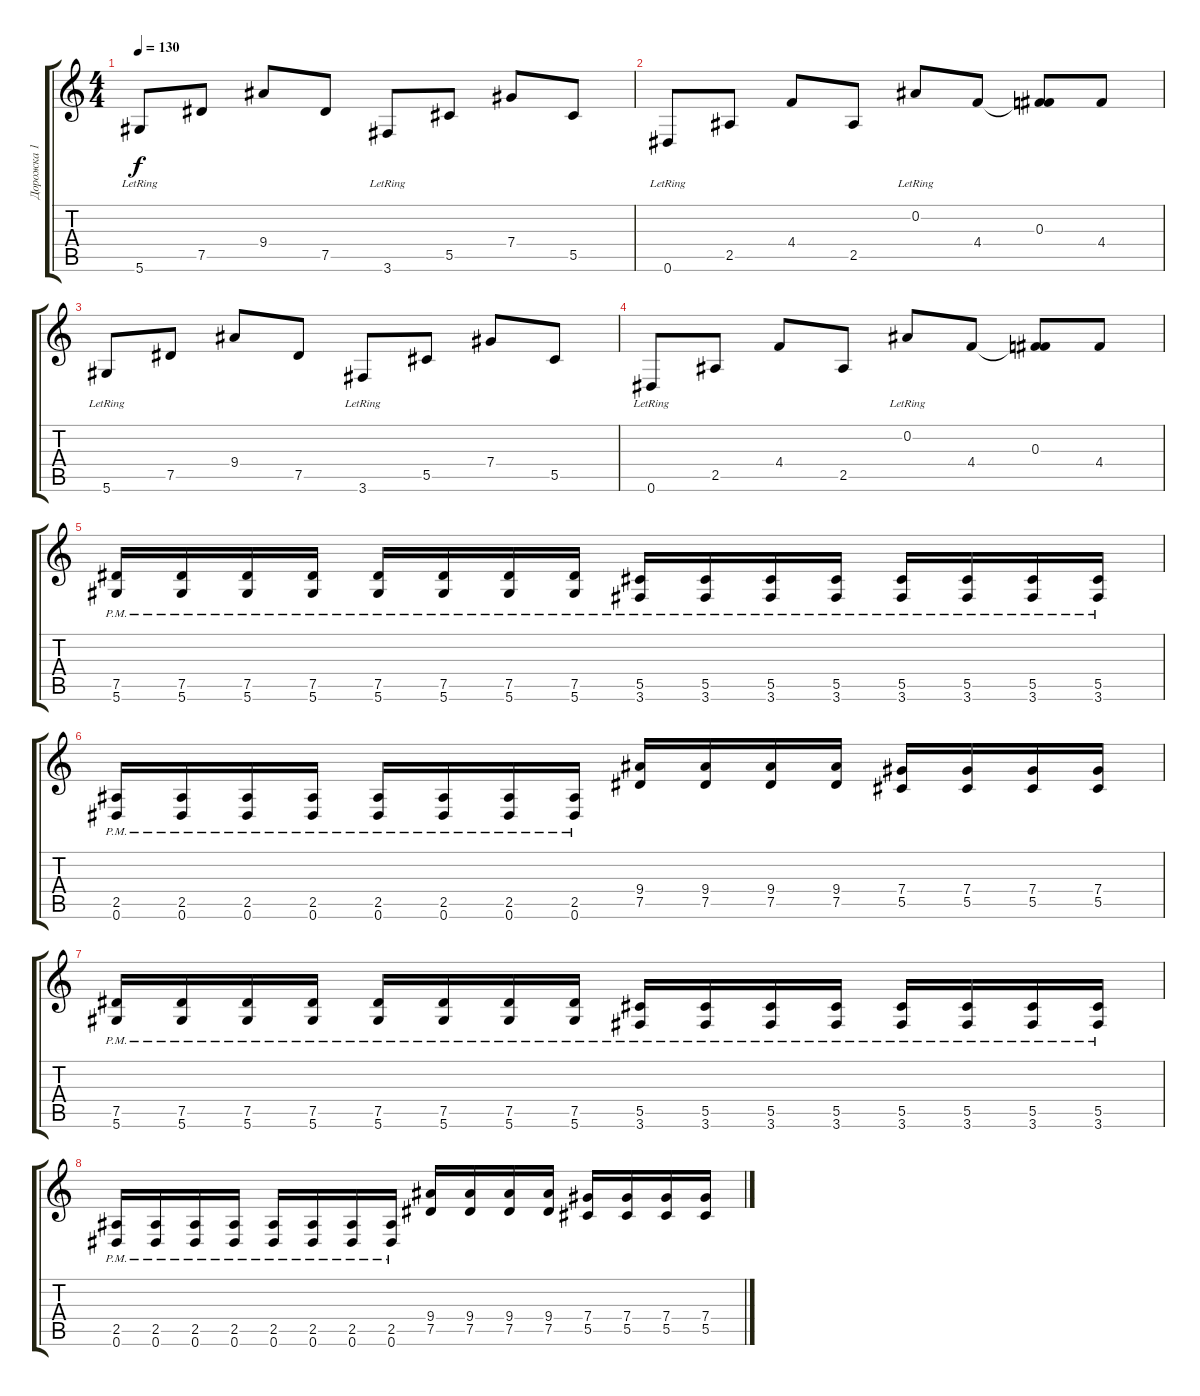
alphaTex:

\track ("Дорожка 1" "Дорожка 1") {instrument distortionguitar}
\staff {score tabs}
\tuning (Eb4 Bb3 Gb3 Db3 Ab2 Eb2) {hide}
\ts (4 4)
\tempo 130
\clef g2
\ks c
5.6{lr}.8{dy f} 7.5.8 9.4.8 7.5.8 3.6{lr}.8 5.5.8 7.4.8 5.5.8 |
0.6{lr}.8 2.5.8 4.4.8 2.5.8 0.2{lr}.8 4.4.8 (0.3 4.4{t}).8 4.4.8 |
5.6{lr}.8 7.5.8 9.4.8 7.5.8 3.6{lr}.8 5.5.8 7.4.8 5.5.8 |
0.6{lr}.8 2.5.8 4.4.8 2.5.8 0.2{lr}.8 4.4.8 (0.3 4.4{t}).8 4.4.8 |
(7.5{pm} 5.6{pm}).16{instrument overdrivenguitar} (7.5{pm} 5.6{pm}).16 (7.5{pm} 5.6{pm}).16 (7.5{pm} 5.6{pm}).16 (7.5{pm} 5.6{pm}).16 (7.5{pm} 5.6{pm}).16 (7.5{pm} 5.6{pm}).16 (7.5{pm} 5.6{pm}).16 (5.5{pm} 3.6{pm}).16 (5.5{pm} 3.6{pm}).16 (5.5{pm} 3.6{pm}).16 (5.5{pm} 3.6{pm}).16 (5.5{pm} 3.6{pm}).16 (5.5{pm} 3.6{pm}).16 (5.5{pm} 3.6{pm}).16 (5.5{pm} 3.6{pm}).16 |
(2.5{pm} 0.6{pm}).16 (2.5{pm} 0.6{pm}).16 (2.5{pm} 0.6{pm}).16 (2.5{pm} 0.6{pm}).16 (2.5{pm} 0.6{pm}).16 (2.5{pm} 0.6{pm}).16 (2.5{pm} 0.6{pm}).16 (2.5{pm} 0.6{pm}).16 (9.4 7.5).16 (9.4 7.5).16 (9.4 7.5).16 (9.4 7.5).16 (7.4 5.5).16 (7.4 5.5).16 (7.4 5.5).16 (7.4 5.5).16 |
(7.5{pm} 5.6{pm}).16 (7.5{pm} 5.6{pm}).16 (7.5{pm} 5.6{pm}).16 (7.5{pm} 5.6{pm}).16 (7.5{pm} 5.6{pm}).16 (7.5{pm} 5.6{pm}).16 (7.5{pm} 5.6{pm}).16 (7.5{pm} 5.6{pm}).16 (5.5{pm} 3.6{pm}).16 (5.5{pm} 3.6{pm}).16 (5.5{pm} 3.6{pm}).16 (5.5{pm} 3.6{pm}).16 (5.5{pm} 3.6{pm}).16 (5.5{pm} 3.6{pm}).16 (5.5{pm} 3.6{pm}).16 (5.5{pm} 3.6{pm}).16 |
(2.5{pm} 0.6{pm}).16 (2.5{pm} 0.6{pm}).16 (2.5{pm} 0.6{pm}).16 (2.5{pm} 0.6{pm}).16 (2.5{pm} 0.6{pm}).16 (2.5{pm} 0.6{pm}).16 (2.5{pm} 0.6{pm}).16 (2.5{pm} 0.6{pm}).16 (9.4 7.5).16 (9.4 7.5).16 (9.4 7.5).16 (9.4 7.5).16 (7.4 5.5).16 (7.4 5.5).16 (7.4 5.5).16 (7.4 5.5).16
